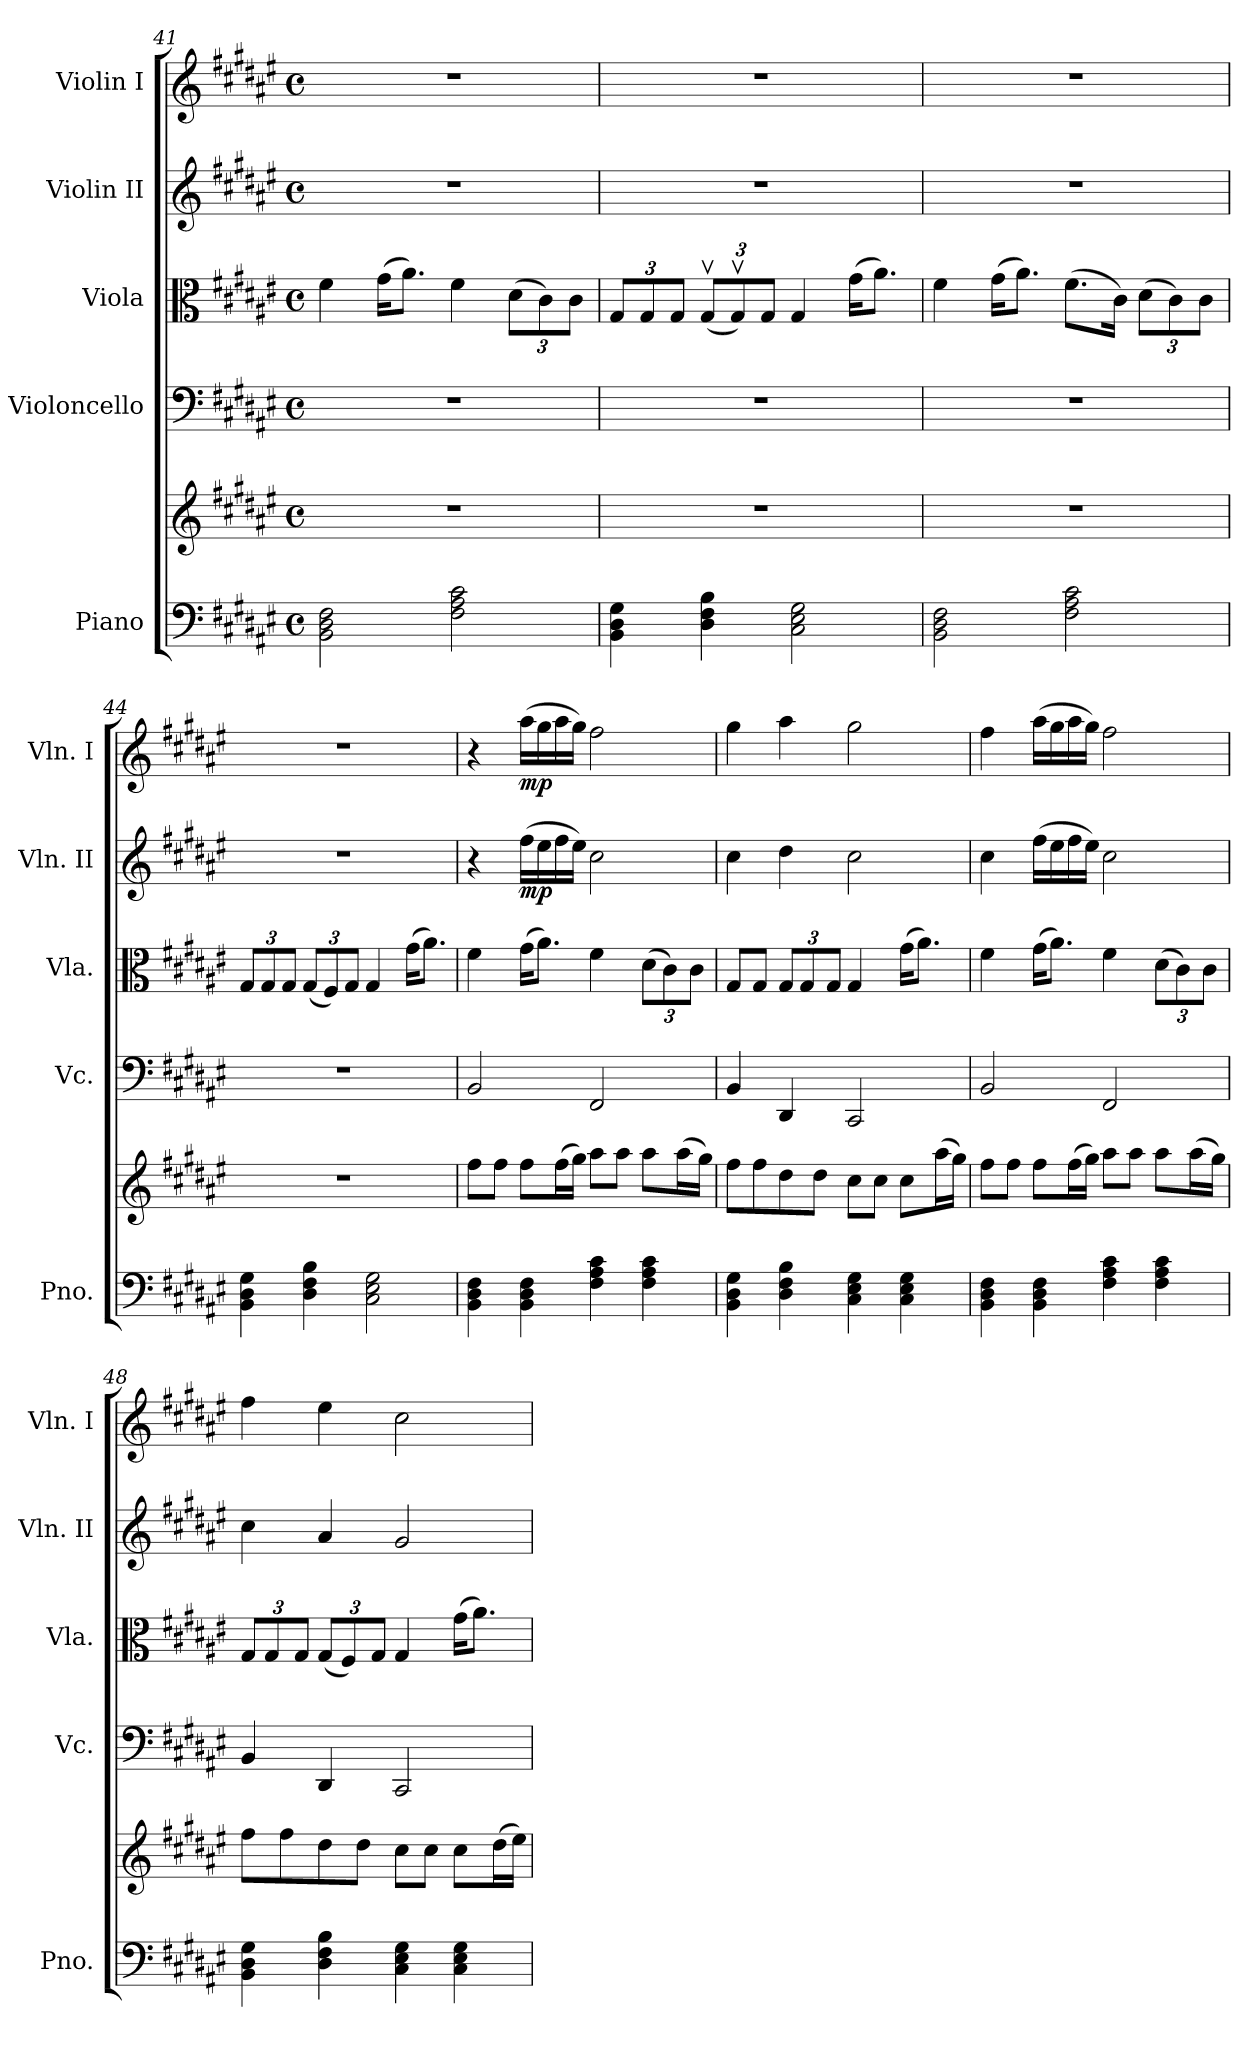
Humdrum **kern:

**kern	**kern	**kern	**kern	**kern	**dynam	**kern	**dynam
*part5	*part5	*part4	*part3	*part2	*part2	*part1	*part1
*staff6	*staff5	*staff4	*staff3	*staff2	*staff2	*staff1	*staff1
*I"Piano	*	*I"Violoncello	*I"Viola	*I"Violin II	*	*I"Violin I	*
*I'Pno.	*	*I'Vc.	*I'Vla.	*I'Vln. II	*	*I'Vln. I	*
*clefF4	*clefG2	*clefF4	*clefC3	*clefG2	*	*clefG2	*
*k[f#c#g#d#a#e#]	*k[f#c#g#d#a#e#]	*k[f#c#g#d#a#e#]	*k[f#c#g#d#a#e#]	*k[f#c#g#d#a#e#]	*	*k[f#c#g#d#a#e#]	*
*M4/4	*M4/4	*M4/4	*M4/4	*M4/4	*	*M4/4	*
*met(c)	*met(c)	*met(c)	*met(c)	*met(c)	*	*met(c)	*
=41	=41	=41	=41	=41	=41	=41	=41
2BB\ 2D#\ 2F#\	1r	1r	4f#\	1r	.	1r	.
.	.	.	(16g#\KL	.	.	.	.
.	.	.	8.a#\J)	.	.	.	.
2F#\ 2A#\ 2c#\	.	.	4f#\	.	.	.	.
*	*	*	*Xbrackettup	*	*	*	*
.	.	.	(12d#\L	.	.	.	.
.	.	.	12c#\)	.	.	.	.
.	.	.	12c#\J	.	.	.	.
=42	=42	=42	=42	=42	=42	=42	=42
4BB\ 4D#\ 4G#\	1r	1r	12G#/L	1r	.	1r	.
.	.	.	12G#/	.	.	.	.
.	.	.	12G#/J	.	.	.	.
4D#\ 4F#\ 4B\	.	.	(12G#v/L	.	.	.	.
.	.	.	12G#v/)	.	.	.	.
.	.	.	12G#/J	.	.	.	.
2C#\ 2E#\ 2G#\	.	.	4G#/	.	.	.	.
.	.	.	(16g#\KL	.	.	.	.
.	.	.	8.a#\J)	.	.	.	.
=43	=43	=43	=43	=43	=43	=43	=43
2BB\ 2D#\ 2F#\	1r	1r	4f#\	1r	.	1r	.
.	.	.	(16g#\KL	.	.	.	.
.	.	.	8.a#\J)	.	.	.	.
2F#\ 2A#\ 2c#\	.	.	(8.f#\L	.	.	.	.
.	.	.	16c#\Jk)	.	.	.	.
.	.	.	(12d#\L	.	.	.	.
.	.	.	12c#\)	.	.	.	.
.	.	.	12c#\J	.	.	.	.
!!LO:LB:g=z
=44	=44	=44	=44	=44	=44	=44	=44
4BB\ 4D#\ 4G#\	1r	1r	12G#/L	1r	.	1r	.
.	.	.	12G#/	.	.	.	.
.	.	.	12G#/J	.	.	.	.
4D#\ 4F#\ 4B\	.	.	(12G#/L	.	.	.	.
.	.	.	12F#/)	.	.	.	.
.	.	.	12G#/J	.	.	.	.
2C#\ 2E#\ 2G#\	.	.	4G#/	.	.	.	.
.	.	.	(16g#\KL	.	.	.	.
.	.	.	8.a#\J)	.	.	.	.
=45	=45	=45	=45	=45	=45	=45	=45
4BB\ 4D#\ 4F#\	8ff#\L	2BB/	4f#\	4r	.	4r	.
.	8ff#\J	.	.	.	.	.	.
!	!	!	!	!	!LO:DY:b	!	!LO:DY:b
4BB\ 4D#\ 4F#\	8ff#\L	.	(16g#\KL	(16ff#\LL	mp	(16aa#\LL	mp
.	.	.	8.a#\J)	16ee#\	.	16gg#\	.
.	(16ff#\L	.	.	16ff#\	.	16aa#\	.
.	16gg#\JJ)	.	.	16ee#\JJ)	.	16gg#\JJ)	.
4F#\ 4A#\ 4c#\	8aa#\L	2FF#/	4f#\	2cc#\	.	2ff#\	.
.	8aa#\J	.	.	.	.	.	.
4F#\ 4A#\ 4c#\	8aa#\L	.	(12d#\L	.	.	.	.
.	.	.	12c#\)	.	.	.	.
.	(16aa#\L	.	.	.	.	.	.
.	.	.	12c#\J	.	.	.	.
.	16gg#\JJ)	.	.	.	.	.	.
=46	=46	=46	=46	=46	=46	=46	=46
4BB\ 4D#\ 4G#\	8ff#\L	4BB/	8G#/L	4cc#\	.	4gg#\	.
.	8ff#\	.	8G#/J	.	.	.	.
4D#\ 4F#\ 4B\	8dd#\	4DD#/	12G#/L	4dd#\	.	4aa#\	.
.	.	.	12G#/	.	.	.	.
.	8dd#\J	.	.	.	.	.	.
.	.	.	12G#/J	.	.	.	.
4C#\ 4E#\ 4G#\	8cc#\L	2CC#/	4G#/	2cc#\	.	2gg#\	.
.	8cc#\J	.	.	.	.	.	.
4C#\ 4E#\ 4G#\	8cc#\L	.	(16g#\KL	.	.	.	.
.	.	.	8.a#\J)	.	.	.	.
.	(16aa#\L	.	.	.	.	.	.
.	16gg#\JJ)	.	.	.	.	.	.
=47	=47	=47	=47	=47	=47	=47	=47
4BB\ 4D#\ 4F#\	8ff#\L	2BB/	4f#\	4cc#\	.	4ff#\	.
.	8ff#\J	.	.	.	.	.	.
4BB\ 4D#\ 4F#\	8ff#\L	.	(16g#\KL	(16ff#\LL	.	(16aa#\LL	.
.	.	.	8.a#\J)	16ee#\	.	16gg#\	.
.	(16ff#\L	.	.	16ff#\	.	16aa#\	.
.	16gg#\JJ)	.	.	16ee#\JJ)	.	16gg#\JJ)	.
4F#\ 4A#\ 4c#\	8aa#\L	2FF#/	4f#\	2cc#\	.	2ff#\	.
.	8aa#\J	.	.	.	.	.	.
4F#\ 4A#\ 4c#\	8aa#\L	.	(12d#\L	.	.	.	.
.	.	.	12c#\)	.	.	.	.
.	(16aa#\L	.	.	.	.	.	.
.	.	.	12c#\J	.	.	.	.
.	16gg#\JJ)	.	.	.	.	.	.
!!LO:PB:g=z
=48	=48	=48	=48	=48	=48	=48	=48
4BB\ 4D#\ 4G#\	8ff#\L	4BB/	12G#/L	4cc#\	.	4ff#\	.
.	.	.	12G#/	.	.	.	.
.	8ff#\	.	.	.	.	.	.
.	.	.	12G#/J	.	.	.	.
4D#\ 4F#\ 4B\	8dd#\	4DD#/	(12G#/L	4a#/	.	4ee#\	.
.	.	.	12F#/)	.	.	.	.
.	8dd#\J	.	.	.	.	.	.
.	.	.	12G#/J	.	.	.	.
4C#\ 4E#\ 4G#\	8cc#\L	2CC#/	4G#/	2g#/	.	2cc#\	.
.	8cc#\J	.	.	.	.	.	.
4C#\ 4E#\ 4G#\	8cc#\L	.	(16g#\KL	.	.	.	.
.	.	.	8.a#\J)	.	.	.	.
.	(16dd#\L	.	.	.	.	.	.
.	16ee#\JJ)	.	.	.	.	.	.
=	=	=	=	=	=	=	=
*-	*-	*-	*-	*-	*-	*-	*-
